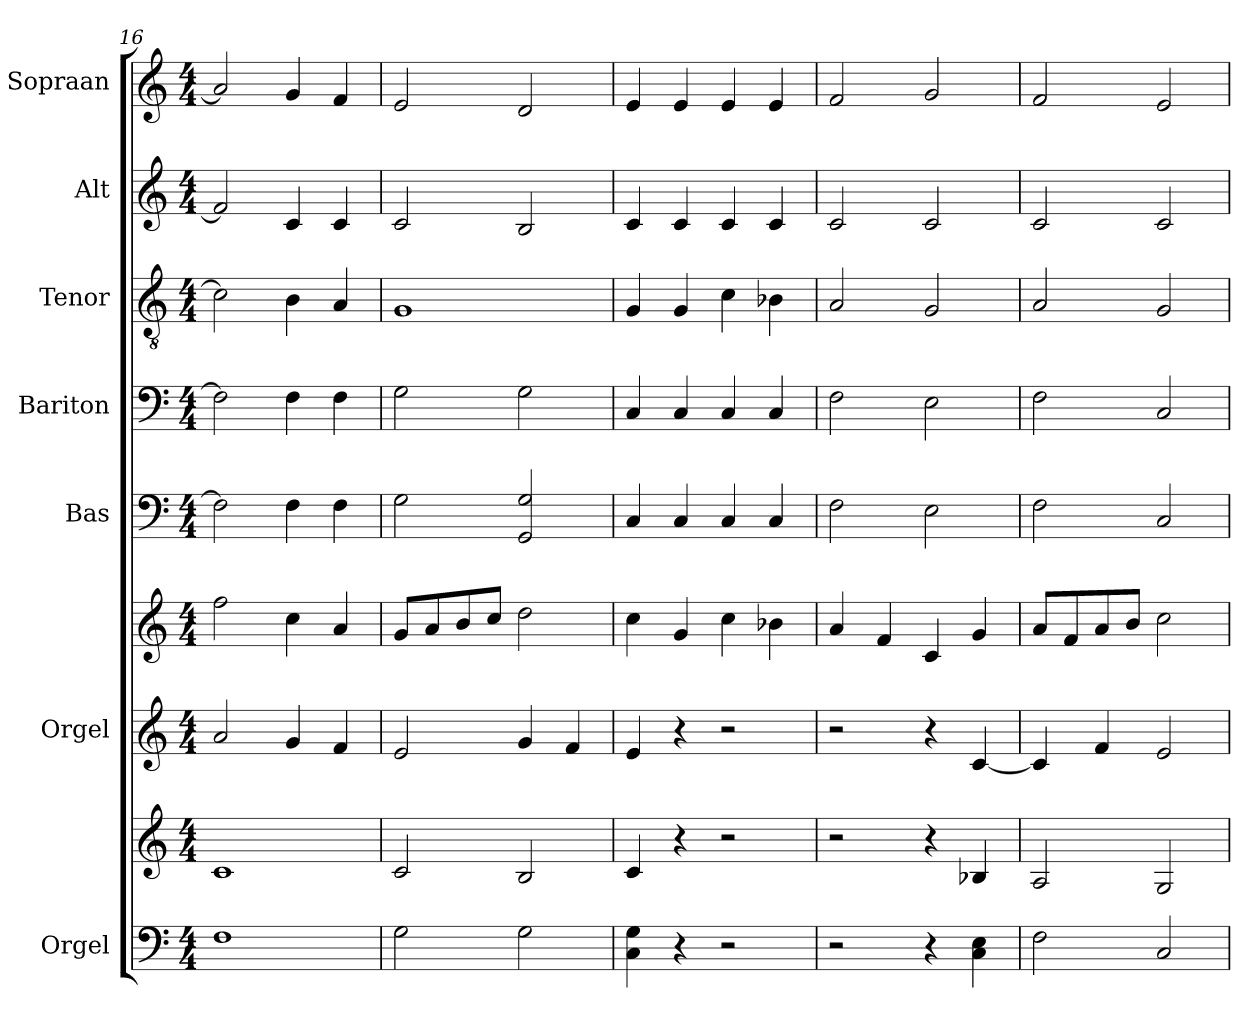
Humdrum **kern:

**kern	**kern	**kern	**kern	**kern	**kern	**kern	**kern	**kern
*part7	*part7	*part6	*part6	*part5	*part4	*part3	*part2	*part1
*staff9	*staff8	*staff7	*staff6	*staff5	*staff4	*staff3	*staff2	*staff1
*I"Orgel	*	*I"Orgel	*	*I"Bas	*I"Bariton	*I"Tenor	*I"Alt	*I"Sopraan
*I'Org.	*	*I'Org.	*	*I'Bs.	*I'Ba.	*I'T.	*I'A.	*I'S.
*clefF4	*clefG2	*clefG2	*clefG2	*clefF4	*clefF4	*clefGv2	*clefG2	*clefG2
*k[]	*k[]	*k[]	*k[]	*k[]	*k[]	*k[]	*k[]	*k[]
*M4/4	*M4/4	*M4/4	*M4/4	*M4/4	*M4/4	*M4/4	*M4/4	*M4/4
=16	=16	=16	=16	=16	=16	=16	=16	=16
1F	1c	2a/	2ff\	2F\]	2F\]	2c\]	2f/]	2a/]
.	.	4g/	4cc\	4F\	4F\	4B\	4c/	4g/
.	.	4f/	4a/	4F\	4F\	4A/	4c/	4f/
=17	=17	=17	=17	=17	=17	=17	=17	=17
2G\	2c/	2e/	8g/L	2G\	2G\	1G	2c/	2e/
.	.	.	8a/	.	.	.	.	.
.	.	.	8b/	.	.	.	.	.
.	.	.	8cc/J	.	.	.	.	.
2G\	2B/	4g/	2dd\	2GG/ 2G/	2G\	.	2B/	2d/
.	.	4f/	.	.	.	.	.	.
=18	=18	=18	=18	=18	=18	=18	=18	=18
4C\ 4G\	4c/	4e/	4cc\	4C/	4C/	4G/	4c/	4e/
4r	4r	4r	4g/	4C/	4C/	4G/	4c/	4e/
2r	2r	2r	4cc\	4C/	4C/	4c\	4c/	4e/
.	.	.	4b-X\	4C/	4C/	4B-X\	4c/	4e/
=19	=19	=19	=19	=19	=19	=19	=19	=19
2r	2r	2r	4a/	2F\	2F\	2A/	2c/	2f/
.	.	.	4f/	.	.	.	.	.
4r	4r	4r	4c/	2E\	2E\	2G/	2c/	2g/
4C\ 4E\	4B-X/	[4c/	4g/	.	.	.	.	.
!!LO:PB:g=z
=20	=20	=20	=20	=20	=20	=20	=20	=20
2F\	2A/	4c/]	8a/L	2F\	2F\	2A/	2c/	2f/
.	.	.	8f/	.	.	.	.	.
.	.	4f/	8a/	.	.	.	.	.
.	.	.	8b/J	.	.	.	.	.
2C/	2G/	2e/	2cc\	2C/	2C/	2G/	2c/	2e/
=	=	=	=	=	=	=	=	=
*-	*-	*-	*-	*-	*-	*-	*-	*-
